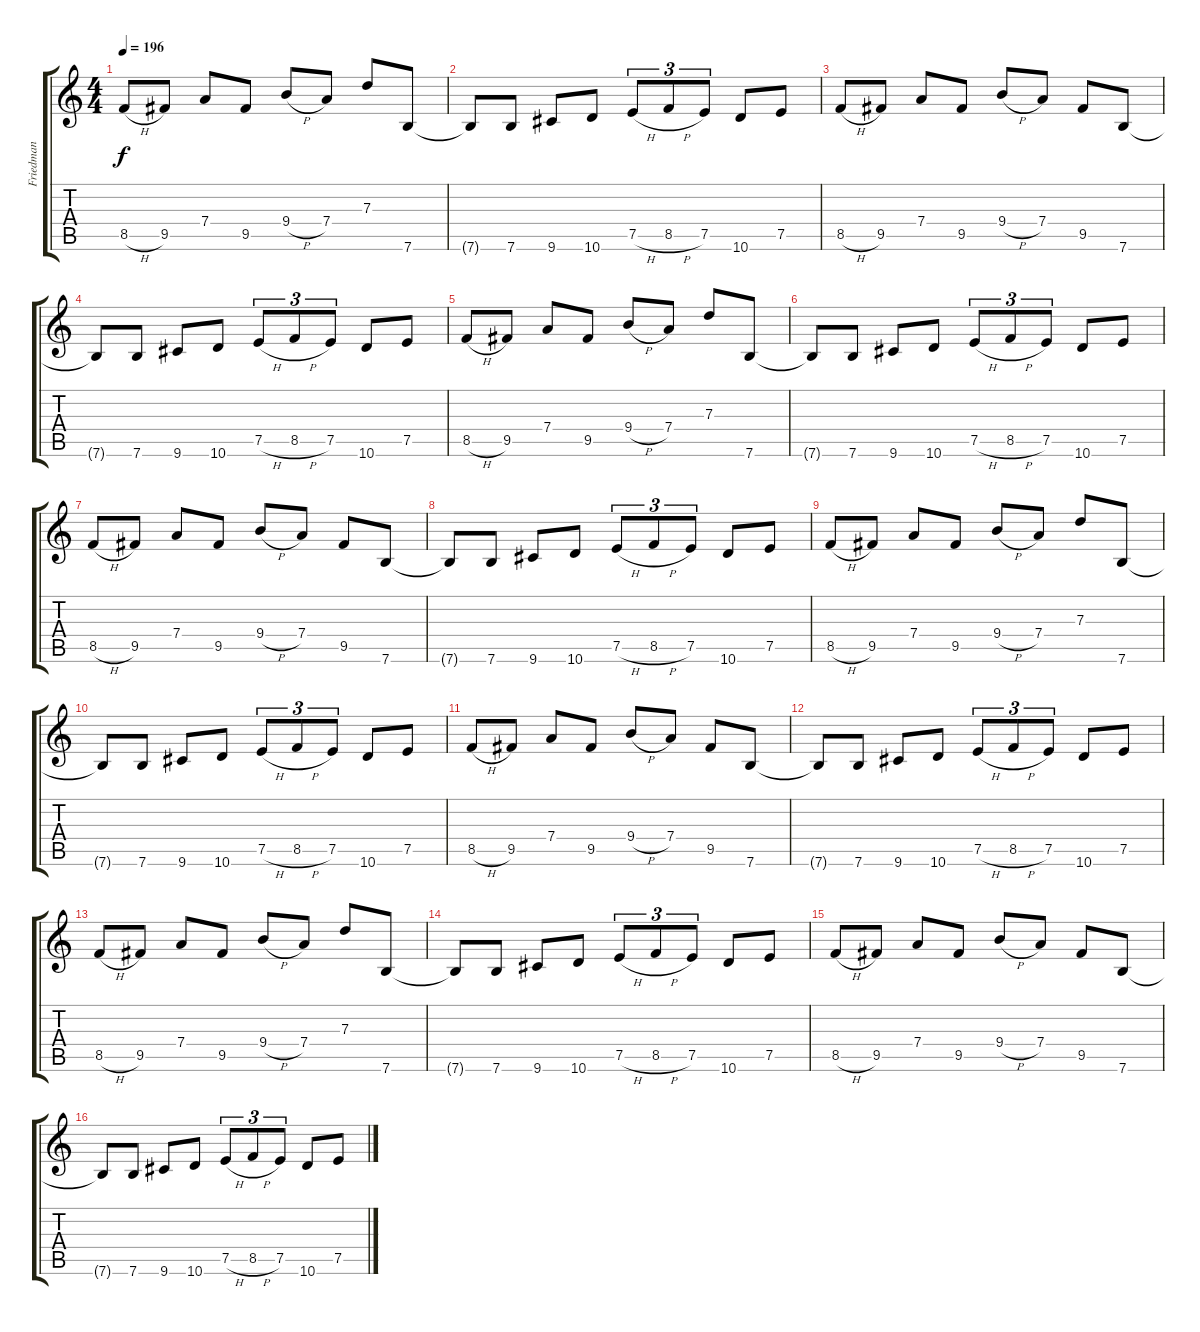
\track ("Friedman" "Friedman") {instrument distortionguitar}
\staff {score tabs}
\tuning (E4 B3 G3 D3 A2 E2) {hide}
\ts (4 4)
\tempo 196
\clef g2
\ks c
8.5{h}.8{dy f} 9.5.8 7.4.8 9.5.8 9.4{h}.8 7.4.8 7.3.8 7.6.8 |
7.6{t}.8 7.6.8 9.6.8 10.6.8 7.5{h}.8{tu (3 2)} 8.5{h}.8{tu (3 2)} 7.5.8{tu (3 2)} 10.6.8 7.5.8 |
8.5{h}.8 9.5.8 7.4.8 9.5.8 9.4{h}.8 7.4.8 9.5.8 7.6.8 |
7.6{t}.8 7.6.8 9.6.8 10.6.8 7.5{h}.8{tu (3 2)} 8.5{h}.8{tu (3 2)} 7.5.8{tu (3 2)} 10.6.8 7.5.8 |
8.5{h}.8 9.5.8 7.4.8 9.5.8 9.4{h}.8 7.4.8 7.3.8 7.6.8 |
7.6{t}.8 7.6.8 9.6.8 10.6.8 7.5{h}.8{tu (3 2)} 8.5{h}.8{tu (3 2)} 7.5.8{tu (3 2)} 10.6.8 7.5.8 |
8.5{h}.8 9.5.8 7.4.8 9.5.8 9.4{h}.8 7.4.8 9.5.8 7.6.8 |
7.6{t}.8 7.6.8 9.6.8 10.6.8 7.5{h}.8{tu (3 2)} 8.5{h}.8{tu (3 2)} 7.5.8{tu (3 2)} 10.6.8 7.5.8 |
8.5{h}.8 9.5.8 7.4.8 9.5.8 9.4{h}.8 7.4.8 7.3.8 7.6.8 |
7.6{t}.8 7.6.8 9.6.8 10.6.8 7.5{h}.8{tu (3 2)} 8.5{h}.8{tu (3 2)} 7.5.8{tu (3 2)} 10.6.8 7.5.8 |
8.5{h}.8 9.5.8 7.4.8 9.5.8 9.4{h}.8 7.4.8 9.5.8 7.6.8 |
7.6{t}.8 7.6.8 9.6.8 10.6.8 7.5{h}.8{tu (3 2)} 8.5{h}.8{tu (3 2)} 7.5.8{tu (3 2)} 10.6.8 7.5.8 |
8.5{h}.8 9.5.8 7.4.8 9.5.8 9.4{h}.8 7.4.8 7.3.8 7.6.8 |
7.6{t}.8 7.6.8 9.6.8 10.6.8 7.5{h}.8{tu (3 2)} 8.5{h}.8{tu (3 2)} 7.5.8{tu (3 2)} 10.6.8 7.5.8 |
8.5{h}.8 9.5.8 7.4.8 9.5.8 9.4{h}.8 7.4.8 9.5.8 7.6.8 |
7.6{t}.8 7.6.8 9.6.8 10.6.8 7.5{h}.8{tu (3 2)} 8.5{h}.8{tu (3 2)} 7.5.8{tu (3 2)} 10.6.8 7.5.8
